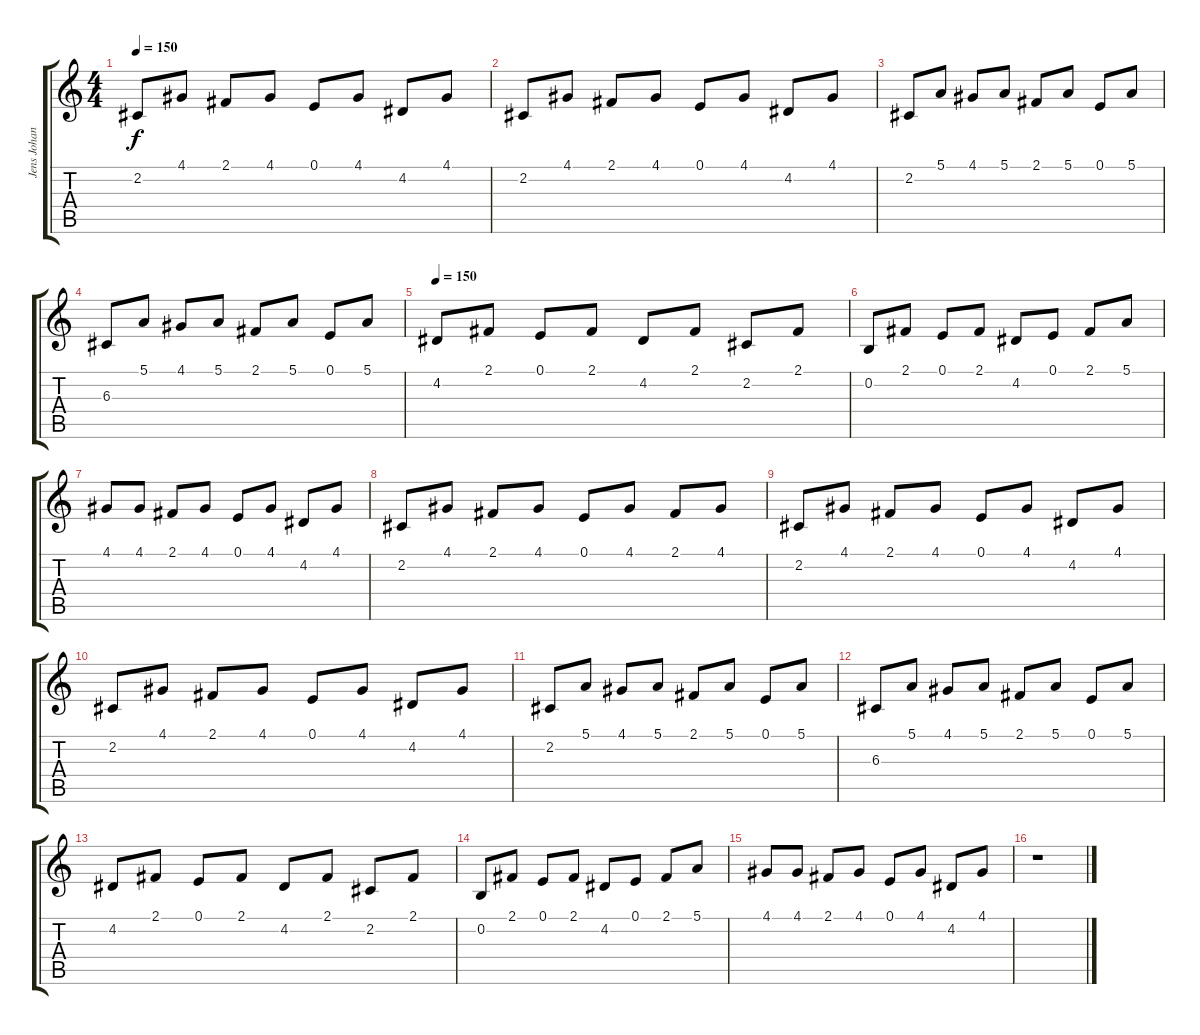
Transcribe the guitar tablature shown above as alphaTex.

\track ("Jens Johansson" "Jens Johan") {instrument drawbarorgan}
\staff {score tabs}
\tuning (E4 B3 G3 D3 A2 E2) {hide}
\ts (4 4)
\tempo 150
\clef g2
\ks c
2.2.8{dy f} 4.1.8 2.1.8 4.1.8 0.1.8 4.1.8 4.2.8 4.1.8 |
2.2.8 4.1.8 2.1.8 4.1.8 0.1.8 4.1.8 4.2.8 4.1.8 |
2.2.8 5.1.8 4.1.8 5.1.8 2.1.8 5.1.8 0.1.8 5.1.8 |
6.3.8 5.1.8 4.1.8 5.1.8 2.1.8 5.1.8 0.1.8 5.1.8 |
\tempo 150
4.2.8 2.1.8 0.1.8 2.1.8 4.2.8 2.1.8 2.2.8 2.1.8 |
0.2.8 2.1.8 0.1.8 2.1.8 4.2.8 0.1.8 2.1.8 5.1.8 |
4.1.8 4.1.8 2.1.8 4.1.8 0.1.8 4.1.8 4.2.8 4.1.8 |
2.2.8 4.1.8 2.1.8 4.1.8 0.1.8 4.1.8 2.1.8 4.1.8 |
2.2.8 4.1.8 2.1.8 4.1.8 0.1.8 4.1.8 4.2.8 4.1.8 |
2.2.8 4.1.8 2.1.8 4.1.8 0.1.8 4.1.8 4.2.8 4.1.8 |
2.2.8 5.1.8 4.1.8 5.1.8 2.1.8 5.1.8 0.1.8 5.1.8 |
6.3.8 5.1.8 4.1.8 5.1.8 2.1.8 5.1.8 0.1.8 5.1.8 |
4.2.8 2.1.8 0.1.8 2.1.8 4.2.8 2.1.8 2.2.8 2.1.8 |
0.2.8 2.1.8 0.1.8 2.1.8 4.2.8 0.1.8 2.1.8 5.1.8 |
4.1.8 4.1.8 2.1.8 4.1.8 0.1.8 4.1.8 4.2.8 4.1.8 |
r.1
